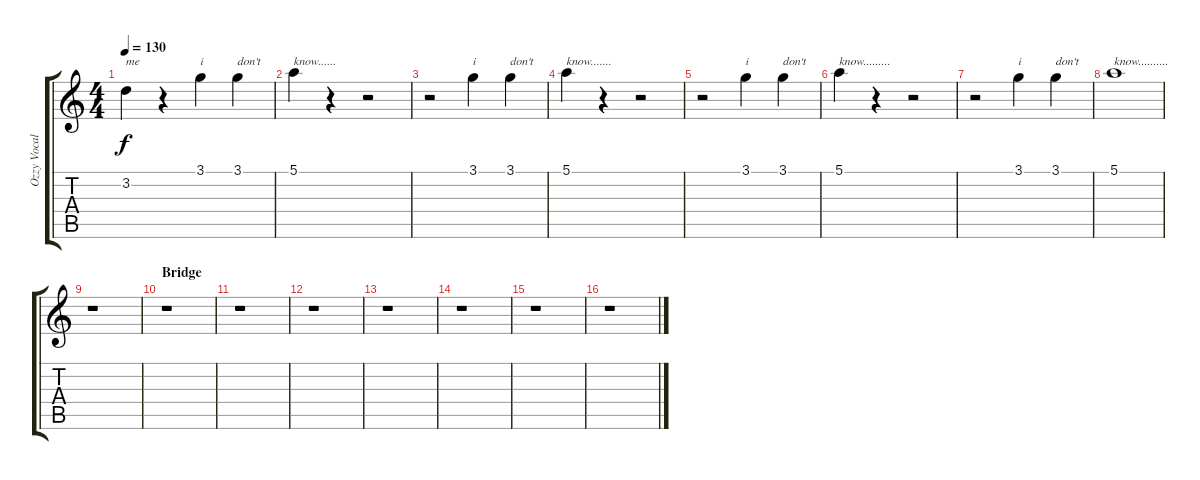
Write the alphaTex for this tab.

\track ("Ozzy Vocal" "Ozzy Vocal") {instrument electricguitarclean}
\staff {score tabs}
\tuning (E4 B3 G3 D3 A2 E2) {hide}
\ts (4 4)
\tempo 130
\clef g2
\ks c
3.2.4{txt "me" dy f} r.4 3.1.4{txt "i"} 3.1.4{txt "don't"} |
5.1.4{txt "know......"} r.4 r.2 |
r.2 3.1.4{txt "i"} 3.1.4{txt "don't"} |
5.1.4{txt "know......."} r.4 r.2 |
r.2 3.1.4{txt "i"} 3.1.4{txt "don't"} |
5.1.4{txt "know........."} r.4 r.2 |
r.2 3.1.4{txt "i"} 3.1.4{txt "don't"} |
5.1.1{txt "know.........."} |
r.1 |
\section ("" "Bridge")
r.1 |
r.1 |
r.1 |
r.1 |
r.1 |
r.1 |
r.1
